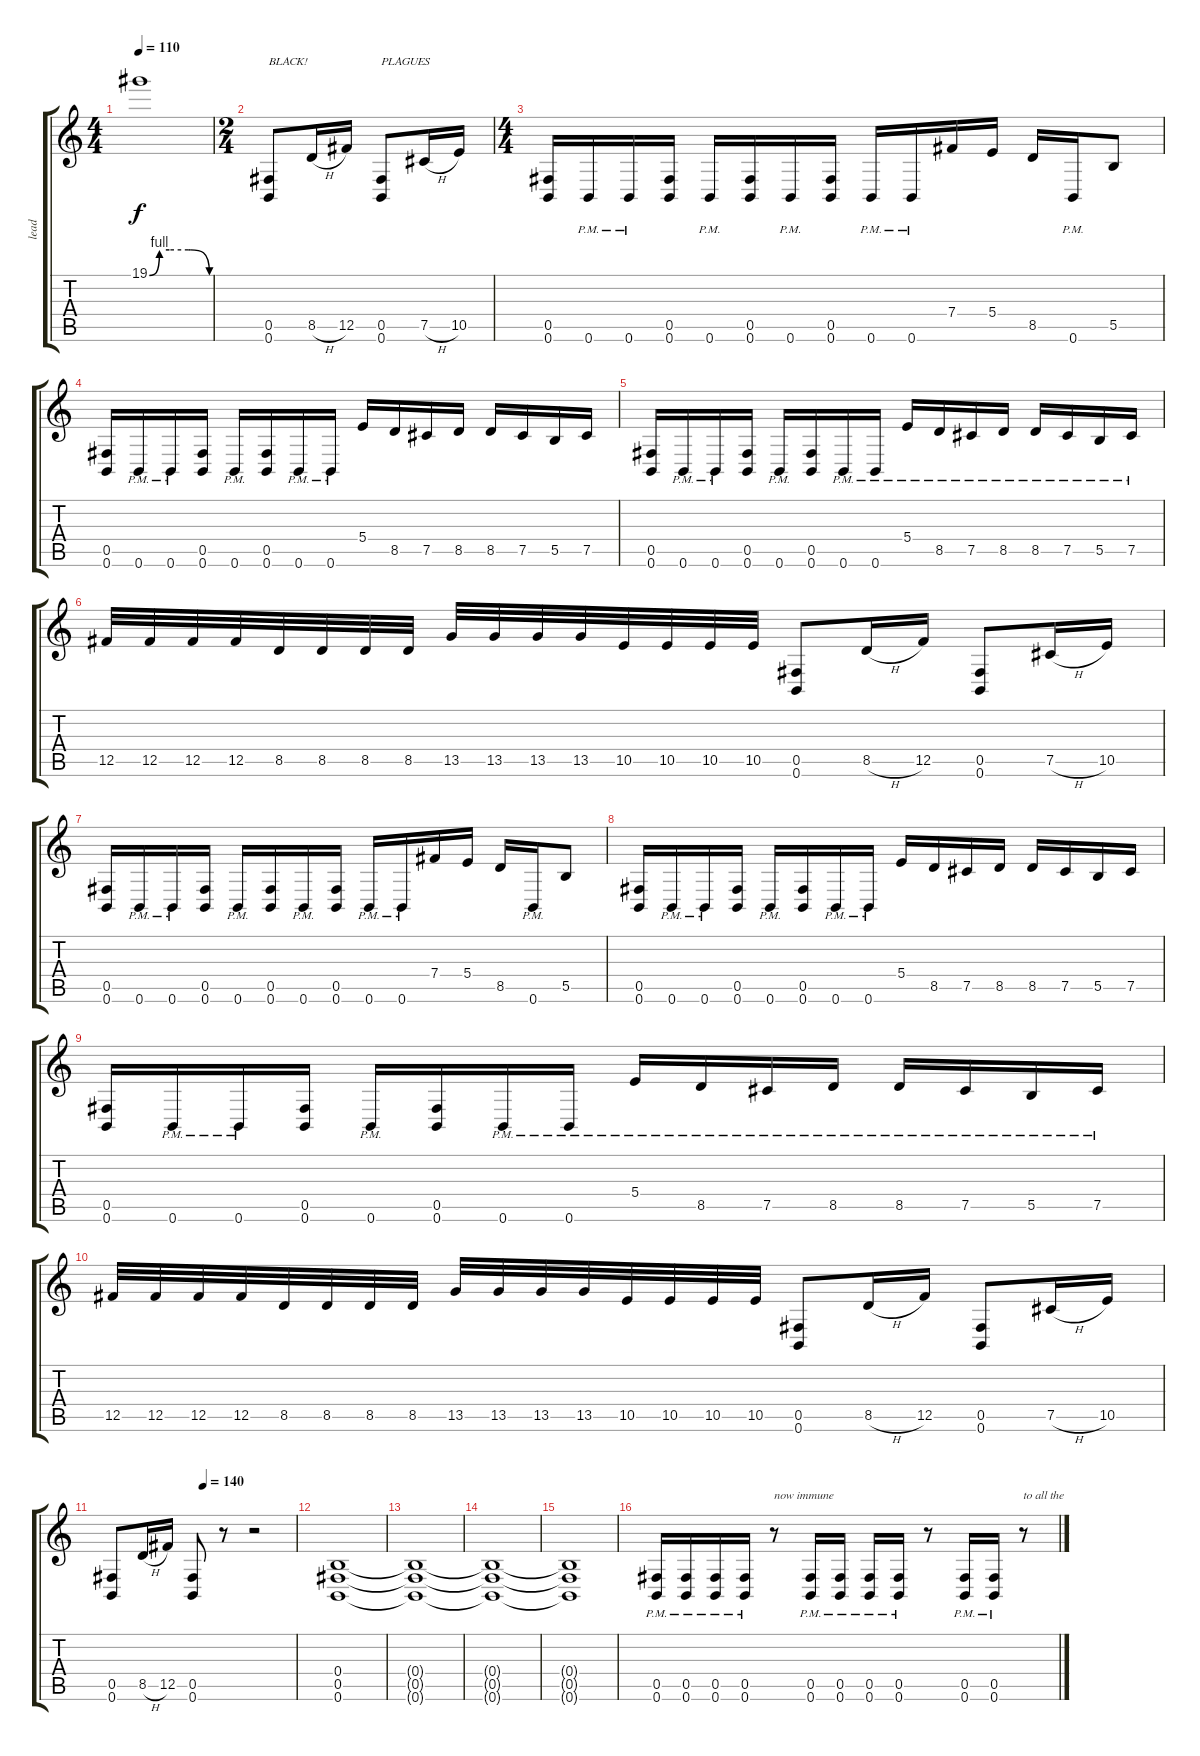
\track ("lead" "lead") {instrument distortionguitar}
\staff {score tabs}
\tuning (Db4 Ab3 E3 B2 Gb2 B1) {hide}
\ts (4 4)
\tempo 110
\clef g2
\ks c
19.1{be (custom 0 0 10 4 20 4 39 4 41 4 60 0)}.1{dy f} |
\ts (2 4)
(0.5 0.6).8{txt "BLACK! "} 8.5{h}.16 12.5.16 (0.5 0.6).8{txt "PLAGUES"} 7.5{h}.16 10.5.16 |
\ts (4 4)
(0.5 0.6).16 0.6{pm}.16 0.6{pm}.16 (0.5 0.6).16 0.6{pm}.16 (0.5 0.6).16 0.6{pm}.16 (0.5 0.6).16 0.6{pm}.16 0.6{pm}.16 7.4.16 5.4.16 8.5.16 0.6{pm}.16 5.5.8 |
(0.5 0.6).16 0.6{pm}.16 0.6{pm}.16 (0.5 0.6).16 0.6{pm}.16 (0.5 0.6).16 0.6{pm}.16 0.6{pm}.16 5.4.16 8.5.16 7.5.16 8.5.16 8.5.16 7.5.16 5.5.16 7.5.16 |
(0.5 0.6).16 0.6{pm}.16 0.6{pm}.16 (0.5 0.6).16 0.6{pm}.16 (0.5 0.6).16 0.6{pm}.16 0.6{pm}.16 5.4{pm}.16 8.5{pm}.16 7.5{pm}.16 8.5{pm}.16 8.5{pm}.16 7.5{pm}.16 5.5{pm}.16 7.5{pm}.16 |
12.5.32 12.5.32 12.5.32 12.5.32 8.5.32 8.5.32 8.5.32 8.5.32 13.5.32 13.5.32 13.5.32 13.5.32 10.5.32 10.5.32 10.5.32 10.5.32 (0.5 0.6).8 8.5{h}.16 12.5.16 (0.5 0.6).8 7.5{h}.16 10.5.16 |
(0.5 0.6).16 0.6{pm}.16 0.6{pm}.16 (0.5 0.6).16 0.6{pm}.16 (0.5 0.6).16 0.6{pm}.16 (0.5 0.6).16 0.6{pm}.16 0.6{pm}.16 7.4.16 5.4.16 8.5.16 0.6{pm}.16 5.5.8 |
(0.5 0.6).16 0.6{pm}.16 0.6{pm}.16 (0.5 0.6).16 0.6{pm}.16 (0.5 0.6).16 0.6{pm}.16 0.6{pm}.16 5.4.16 8.5.16 7.5.16 8.5.16 8.5.16 7.5.16 5.5.16 7.5.16 |
(0.5 0.6).16 0.6{pm}.16 0.6{pm}.16 (0.5 0.6).16 0.6{pm}.16 (0.5 0.6).16 0.6{pm}.16 0.6{pm}.16 5.4{pm}.16 8.5{pm}.16 7.5{pm}.16 8.5{pm}.16 8.5{pm}.16 7.5{pm}.16 5.5{pm}.16 7.5{pm}.16 |
12.5.32 12.5.32 12.5.32 12.5.32 8.5.32 8.5.32 8.5.32 8.5.32 13.5.32 13.5.32 13.5.32 13.5.32 10.5.32 10.5.32 10.5.32 10.5.32 (0.5 0.6).8 8.5{h}.16 12.5.16 (0.5 0.6).8 7.5{h}.16 10.5.16 |
\tempo (140 0.5)
(0.5 0.6).8 8.5{h}.16 12.5.16 (0.5 0.6).8 r.8 r.2 |
(0.4 0.5 0.6).1 |
(0.4{t} 0.5{t} 0.6{t}).1 |
(0.4{t} 0.5{t} 0.6{t}).1 |
(0.4{t} 0.5{t} 0.6{t}).1 |
(0.5{pm} 0.6{pm}).16 (0.5{pm} 0.6{pm}).16 (0.5{pm} 0.6{pm}).16 (0.5{pm} 0.6{pm}).16 r.8{txt "now immune"} (0.5{pm} 0.6{pm}).16 (0.5{pm} 0.6{pm}).16 (0.5{pm} 0.6{pm}).16 (0.5{pm} 0.6{pm}).16 r.8 (0.5{pm} 0.6{pm}).16 (0.5{pm} 0.6{pm}).16 r.8{txt "to all the"}
